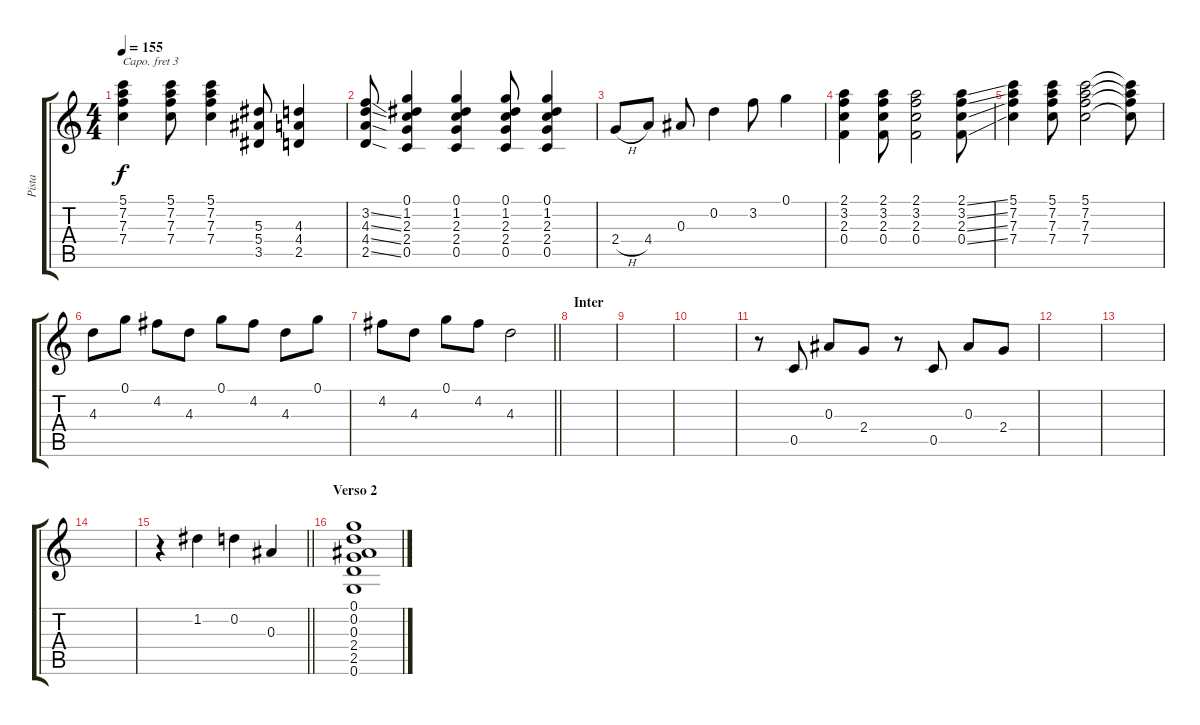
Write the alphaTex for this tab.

\track ("Pista" "Pista") {instrument acousticguitarsteel}
\staff {score tabs}
\capo 3
\tuning (E4 B3 G3 D3 A2 E2) {hide}
\ts (4 4)
\tempo 155
\clef g2
\ks c
(5.1 7.2 7.3 7.4).4{dy f} (5.1 7.2 7.3 7.4).8 (5.1 7.2 7.3 7.4).4 (5.3 5.4 3.5).8 (4.3 4.4 2.5).4 |
(3.2{ss} 4.3{ss} 4.4{ss} 2.5{ss}).8 (0.1 1.2 2.3 2.4 0.5).4 (0.1 1.2 2.3 2.4 0.5).4 (0.1 1.2 2.3 2.4 0.5).8 (0.1 1.2 2.3 2.4 0.5).4 |
2.4{h}.8 4.4.8 0.3.8 0.2.4 3.2.8 0.1.4 |
(2.1 3.2 2.3 0.4).4 (2.1 3.2 2.3 0.4).8 (2.1 3.2 2.3 0.4).2 (2.1{ss} 3.2{ss} 2.3{ss} 0.4{ss}).8 |
(5.1 7.2 7.3 7.4).4 (5.1 7.2 7.3 7.4).8 (5.1 7.2 7.3 7.4).2 (5.1{t} 7.2{t} 7.3{t} 7.4{t}).8 |
4.3.8 0.1.8 4.2.8 4.3.8 0.1.8 4.2.8 4.3.8 0.1.8 |
\barLineRight lightlight
4.2.8 4.3.8 0.1.8 4.2.8 4.3.2 |
\section ("" "Inter")
|
|
|
r.8 0.5.8{volume 16 balance 8 instrument lead2sawtooth} 0.3.8 2.4.8 r.8 0.5.8 0.3.8 2.4.8 |
|
|
|
\barLineRight lightlight
r.4 1.2.4{volume 16 balance 8 instrument lead2sawtooth} 0.2.4 0.3.4 |
\section ("" "Verso 2")
(0.1 0.2 0.3 2.4 2.5 0.6).1{volume 9 balance 14 instrument acousticguitarsteel}
